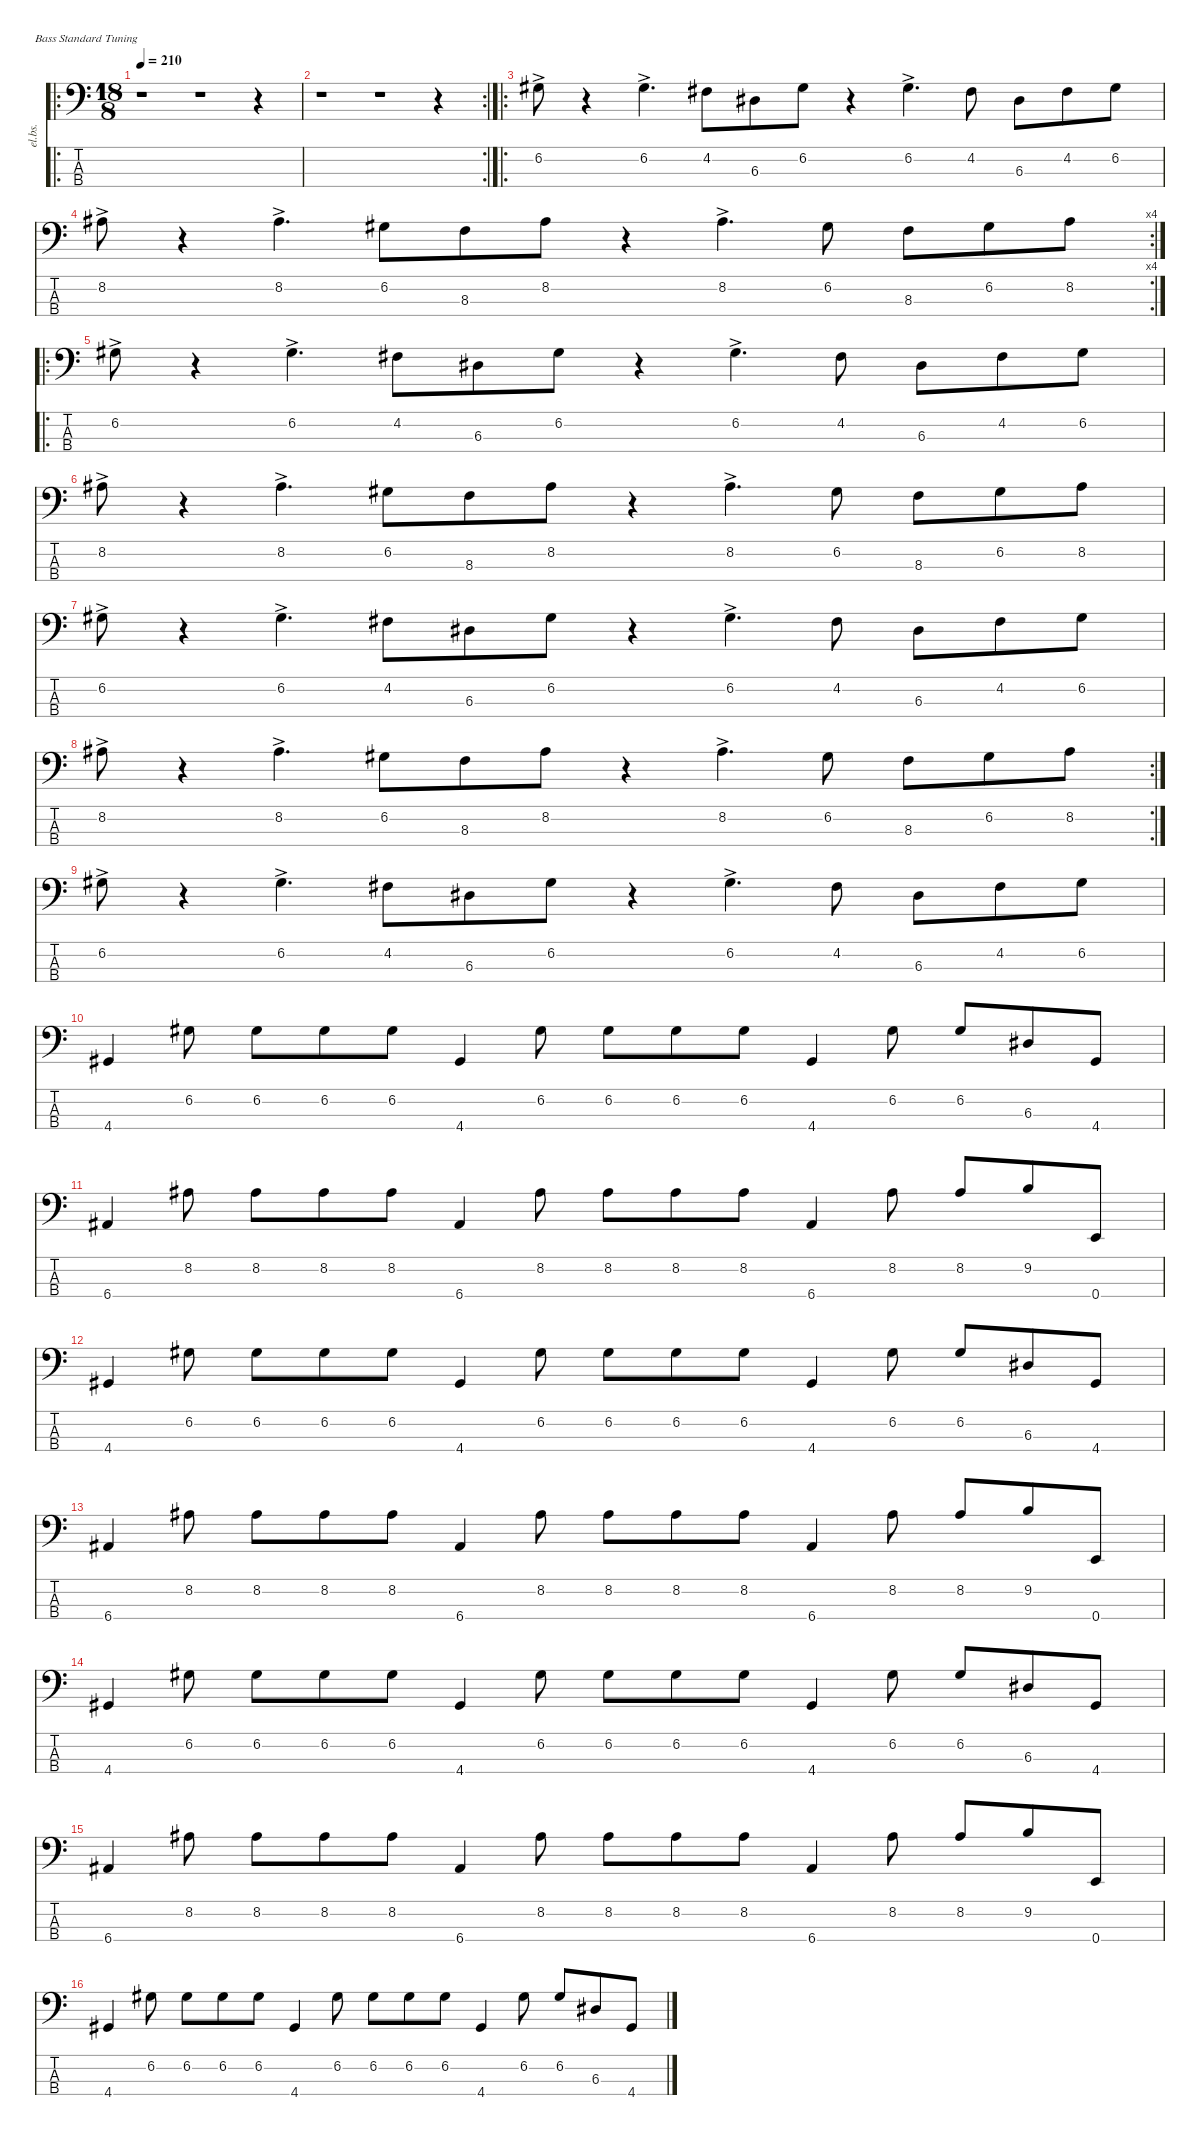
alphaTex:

\defaultSystemsLayout 4
\hideDynamics
\bracketExtendMode nobrackets
\otherSystemsTrackNameOrientation horizontal
\track ("Bass" "el.bs.") {instrument electricbassfinger}
\staff {score tabs}
\tuning (G2 D2 A1 E1)
\ro
\ts (18 8)
\tempo 210
\clef f4
\ks c
r.1{dy f instrument electricbassfinger beam Down} r.1{beam Down} r.4{beam Down} |
\rc 2
r.1{beam Down} r.1{beam Down} r.4{beam Down} |
\ro
6.2{ac acc #}.8{beam Down} r.4{beam Down} 6.2{ac acc #}.4{d beam Down} 4.2{acc #}.8{beam Down} 6.3{acc #}.8{beam Down} 6.2{acc #}.8{beam Down} r.4{beam Down} 6.2{ac acc #}.4{d beam Down} 4.2{acc #}.8{beam Down} 6.3{acc #}.8{beam Down} 4.2{acc #}.8{beam Down} 6.2{acc #}.8{beam Down} |
\rc 4
8.2{ac acc #}.8{beam Down} r.4{beam Down} 8.2{ac acc #}.4{d beam Down} 6.2{acc #}.8{beam Down} 8.3.8{beam Down} 8.2{acc #}.8{beam Down} r.4{beam Down} 8.2{ac acc #}.4{d beam Down} 6.2{acc #}.8{beam Down} 8.3.8{beam Down} 6.2{acc #}.8{beam Down} 8.2{acc #}.8{beam Down} |
\ro
6.2{ac acc #}.8{beam Down} r.4{beam Down} 6.2{ac acc #}.4{d beam Down} 4.2{acc #}.8{beam Down} 6.3{acc #}.8{beam Down} 6.2{acc #}.8{beam Down} r.4{beam Down} 6.2{ac acc #}.4{d beam Down} 4.2{acc #}.8{beam Down} 6.3{acc #}.8{beam Down} 4.2{acc #}.8{beam Down} 6.2{acc #}.8{beam Down} |
8.2{ac acc #}.8{beam Down} r.4{beam Down} 8.2{ac acc #}.4{d beam Down} 6.2{acc #}.8{beam Down} 8.3.8{beam Down} 8.2{acc #}.8{beam Down} r.4{beam Down} 8.2{ac acc #}.4{d beam Down} 6.2{acc #}.8{beam Down} 8.3.8{beam Down} 6.2{acc #}.8{beam Down} 8.2{acc #}.8{beam Down} |
6.2{ac acc #}.8{beam Down} r.4{beam Down} 6.2{ac acc #}.4{d beam Down} 4.2{acc #}.8{beam Down} 6.3{acc #}.8{beam Down} 6.2{acc #}.8{beam Down} r.4{beam Down} 6.2{ac acc #}.4{d beam Down} 4.2{acc #}.8{beam Down} 6.3{acc #}.8{beam Down} 4.2{acc #}.8{beam Down} 6.2{acc #}.8{beam Down} |
\rc 2
8.2{ac acc #}.8{beam Down} r.4{beam Down} 8.2{ac acc #}.4{d beam Down} 6.2{acc #}.8{beam Down} 8.3.8{beam Down} 8.2{acc #}.8{beam Down} r.4{beam Down} 8.2{ac acc #}.4{d beam Down} 6.2{acc #}.8{beam Down} 8.3.8{beam Down} 6.2{acc #}.8{beam Down} 8.2{acc #}.8{beam Down} |
6.2{ac acc #}.8{beam Down} r.4{beam Down} 6.2{ac acc #}.4{d beam Down} 4.2{acc #}.8{beam Down} 6.3{acc #}.8{beam Down} 6.2{acc #}.8{beam Down} r.4{beam Down} 6.2{ac acc #}.4{d beam Down} 4.2{acc #}.8{beam Down} 6.3{acc #}.8{beam Down} 4.2{acc #}.8{beam Down} 6.2{acc #}.8{beam Down} |
4.4{acc #}.4{beam Up} 6.2{acc #}.8{beam Down} 6.2{acc #}.8{beam Down} 6.2{acc #}.8{beam Down} 6.2{acc #}.8{beam Down} 4.4{acc #}.4{beam Up} 6.2{acc #}.8{beam Down} 6.2{acc #}.8{beam Down} 6.2{acc #}.8{beam Down} 6.2{acc #}.8{beam Down} 4.4{acc #}.4{beam Up} 6.2{acc #}.8{beam Down} 6.2{acc #}.8{beam Up} 6.3{acc #}.8{beam Up} 4.4{acc #}.8{beam Up} |
6.4{acc #}.4{beam Up} 8.2{acc #}.8{beam Down} 8.2{acc #}.8{beam Down} 8.2{acc #}.8{beam Down} 8.2{acc #}.8{beam Down} 6.4{acc #}.4{beam Up} 8.2{acc #}.8{beam Down} 8.2{acc #}.8{beam Down} 8.2{acc #}.8{beam Down} 8.2{acc #}.8{beam Down} 6.4{acc #}.4{beam Up} 8.2{acc #}.8{beam Down} 8.2{acc #}.8{beam Up} 9.2.8{beam Up} 0.4.8{beam Up} |
4.4{acc #}.4{beam Up} 6.2{acc #}.8{beam Down} 6.2{acc #}.8{beam Down} 6.2{acc #}.8{beam Down} 6.2{acc #}.8{beam Down} 4.4{acc #}.4{beam Up} 6.2{acc #}.8{beam Down} 6.2{acc #}.8{beam Down} 6.2{acc #}.8{beam Down} 6.2{acc #}.8{beam Down} 4.4{acc #}.4{beam Up} 6.2{acc #}.8{beam Down} 6.2{acc #}.8{beam Up} 6.3{acc #}.8{beam Up} 4.4{acc #}.8{beam Up} |
6.4{acc #}.4{beam Up} 8.2{acc #}.8{beam Down} 8.2{acc #}.8{beam Down} 8.2{acc #}.8{beam Down} 8.2{acc #}.8{beam Down} 6.4{acc #}.4{beam Up} 8.2{acc #}.8{beam Down} 8.2{acc #}.8{beam Down} 8.2{acc #}.8{beam Down} 8.2{acc #}.8{beam Down} 6.4{acc #}.4{beam Up} 8.2{acc #}.8{beam Down} 8.2{acc #}.8{beam Up} 9.2.8{beam Up} 0.4.8{beam Up} |
4.4{acc #}.4{beam Up} 6.2{acc #}.8{beam Down} 6.2{acc #}.8{beam Down} 6.2{acc #}.8{beam Down} 6.2{acc #}.8{beam Down} 4.4{acc #}.4{beam Up} 6.2{acc #}.8{beam Down} 6.2{acc #}.8{beam Down} 6.2{acc #}.8{beam Down} 6.2{acc #}.8{beam Down} 4.4{acc #}.4{beam Up} 6.2{acc #}.8{beam Down} 6.2{acc #}.8{beam Up} 6.3{acc #}.8{beam Up} 4.4{acc #}.8{beam Up} |
6.4{acc #}.4{beam Up} 8.2{acc #}.8{beam Down} 8.2{acc #}.8{beam Down} 8.2{acc #}.8{beam Down} 8.2{acc #}.8{beam Down} 6.4{acc #}.4{beam Up} 8.2{acc #}.8{beam Down} 8.2{acc #}.8{beam Down} 8.2{acc #}.8{beam Down} 8.2{acc #}.8{beam Down} 6.4{acc #}.4{beam Up} 8.2{acc #}.8{beam Down} 8.2{acc #}.8{beam Up} 9.2.8{beam Up} 0.4.8{beam Up} |
4.4{acc #}.4{beam Up} 6.2{acc #}.8{beam Down} 6.2{acc #}.8{beam Down} 6.2{acc #}.8{beam Down} 6.2{acc #}.8{beam Down} 4.4{acc #}.4{beam Up} 6.2{acc #}.8{beam Down} 6.2{acc #}.8{beam Down} 6.2{acc #}.8{beam Down} 6.2{acc #}.8{beam Down} 4.4{acc #}.4{beam Up} 6.2{acc #}.8{beam Down} 6.2{acc #}.8{beam Up} 6.3{acc #}.8{beam Up} 4.4{acc #}.8{beam Up}
